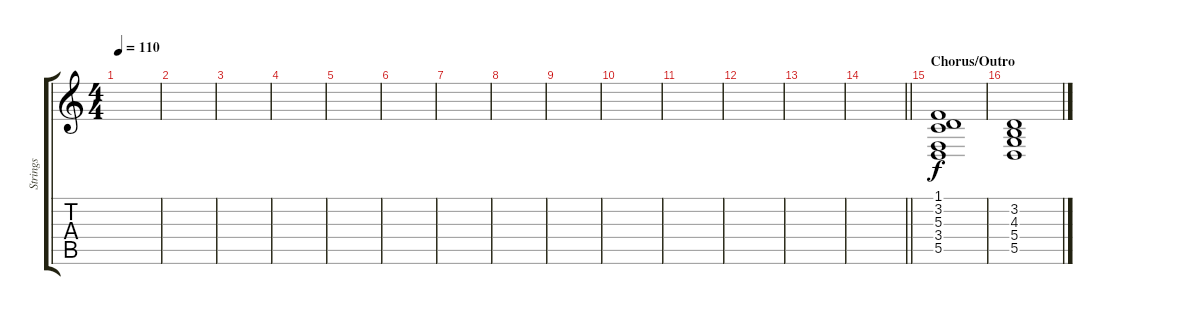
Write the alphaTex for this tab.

\track ("Strings" "Strings") {instrument stringensemble1}
\staff {score tabs}
\tuning (E4 B3 G3 D3 A2 E2) {hide}
\ts (4 4)
\tempo 110
\clef g2
\ks c
|
|
|
|
|
|
|
|
|
|
|
|
|
\barLineRight lightlight
|
\section ("" "Chorus/Outro")
(1.1 3.2 5.3 3.4 5.5).1 |
(3.2 4.3 5.4 5.5).1
